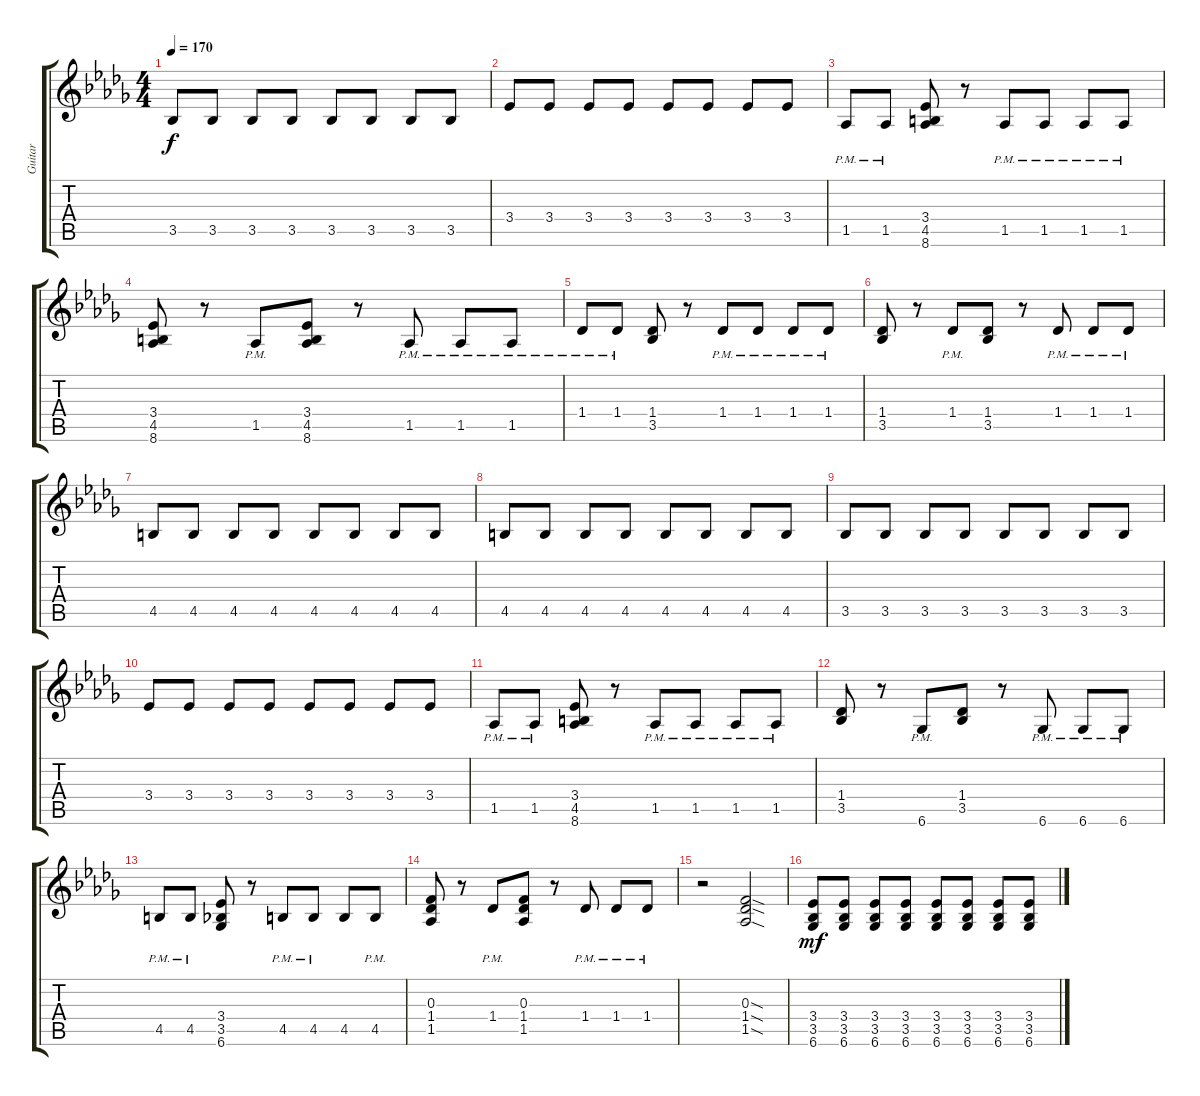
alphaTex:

\track ("Guitar" "Guitar") {instrument overdrivenguitar}
\staff {score tabs}
\tuning (D4 A3 F3 C3 G2 C2) {hide}
\ts (4 4)
\tempo 170
\clef g2
\ks db
3.5.8{dy f} 3.5.8 3.5.8 3.5.8 3.5.8 3.5.8 3.5.8 3.5.8 |
3.4.8 3.4.8 3.4.8 3.4.8 3.4.8 3.4.8 3.4.8 3.4.8 |
1.5{pm}.8 1.5{pm}.8 (3.4 4.5 8.6).8 r.8 1.5{pm}.8 1.5{pm}.8 1.5{pm}.8 1.5{pm}.8 |
(3.4 4.5 8.6).8 r.8 1.5{pm}.8 (3.4 4.5 8.6).8 r.8 1.5{pm}.8 1.5{pm}.8 1.5{pm}.8 |
1.4{pm}.8 1.4{pm}.8 (1.4 3.5).8 r.8 1.4{pm}.8 1.4{pm}.8 1.4{pm}.8 1.4{pm}.8 |
(1.4 3.5).8 r.8 1.4{pm}.8 (1.4 3.5).8 r.8 1.4{pm}.8 1.4{pm}.8 1.4{pm}.8 |
4.5.8 4.5.8 4.5.8 4.5.8 4.5.8 4.5.8 4.5.8 4.5.8 |
4.5.8 4.5.8 4.5.8 4.5.8 4.5.8 4.5.8 4.5.8 4.5.8 |
3.5.8 3.5.8 3.5.8 3.5.8 3.5.8 3.5.8 3.5.8 3.5.8 |
3.4.8 3.4.8 3.4.8 3.4.8 3.4.8 3.4.8 3.4.8 3.4.8 |
1.5{pm}.8 1.5{pm}.8 (3.4 4.5 8.6).8 r.8 1.5{pm}.8 1.5{pm}.8 1.5{pm}.8 1.5{pm}.8 |
(1.4 3.5).8 r.8 6.6{pm}.8 (1.4 3.5).8 r.8 6.6{pm}.8 6.6{pm}.8 6.6{pm}.8 |
4.5{pm}.8 4.5{pm}.8 (3.4 3.5 6.6).8 r.8 4.5{pm}.8 4.5{pm}.8 4.5.8 4.5{pm}.8 |
(0.3 1.4 1.5).8 r.8 1.4{pm}.8 (0.3 1.4 1.5).8 r.8 1.4{pm}.8 1.4{pm}.8 1.4{pm}.8 |
r.2 (0.3{sod} 1.4{sod} 1.5{sod}).2 |
(3.4 3.5 6.6).8{dy mf} (3.4 3.5 6.6).8 (3.4 3.5 6.6).8 (3.4 3.5 6.6).8 (3.4 3.5 6.6).8 (3.4 3.5 6.6).8 (3.4 3.5 6.6).8 (3.4 3.5 6.6).8
